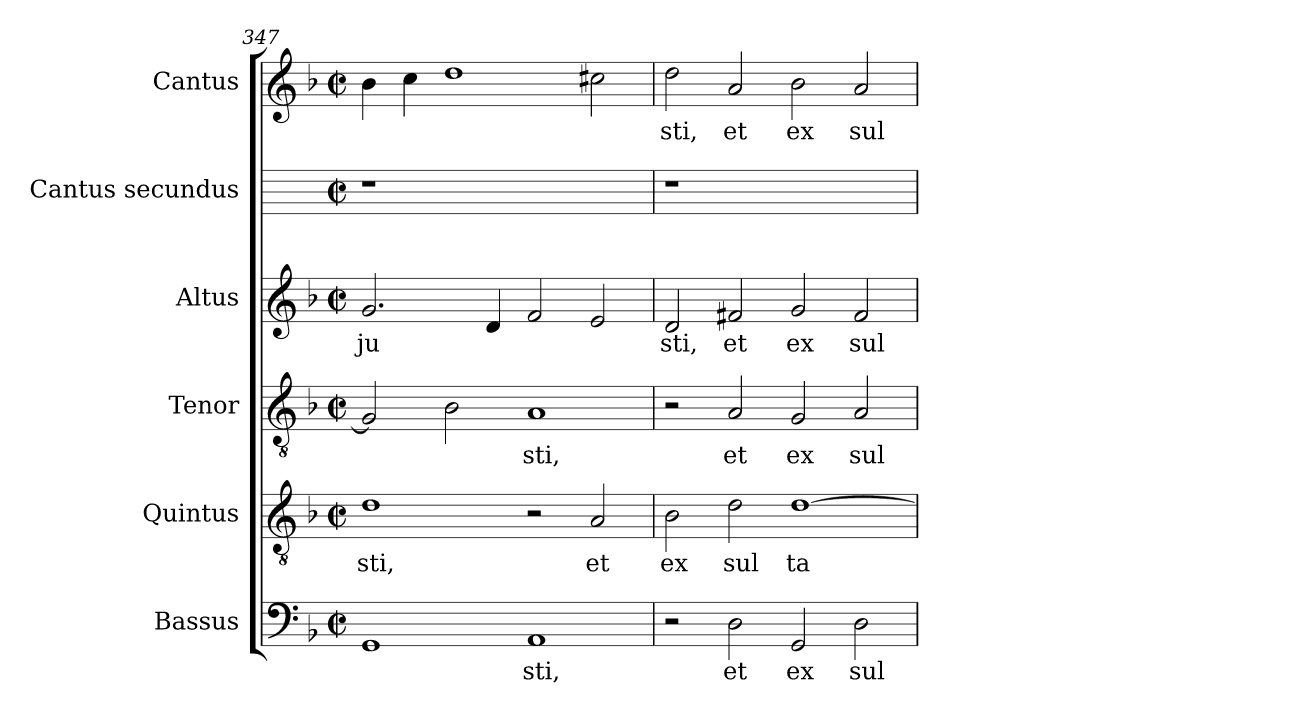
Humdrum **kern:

**kern	**text	**kern	**text	**kern	**text	**kern	**text	**kern	**kern	**text
*part6	*part6	*part5	*part5	*part4	*part4	*part3	*part3	*part2	*part1	*part1
*staff6	*staff6	*staff5	*staff5	*staff4	*staff4	*staff3	*staff3	*staff2	*staff1	*staff1
*I"Bassus	*	*I"Quintus	*	*I"Tenor	*	*I"Altus	*	*I"Cantus  secundus	*I"Cantus	*
*I'B	*	*I'Q	*	*I'T	*	*I'A	*	*	*I'C	*
*clefF4	*	*clefGv2	*	*clefGv2	*	*clefG2	*	*	*clefG2	*
*k[b-]	*	*k[b-]	*	*k[b-]	*	*k[b-]	*	*k[]	*k[b-]	*
*F:	*	*F:	*	*F:	*	*F:	*	*C:	*F:	*
*M2/2	*	*M2/2	*	*M2/2	*	*M2/2	*	*M2/2	*M2/2	*
*met(c|)	*	*met(c|)	*	*met(c|)	*	*met(c|)	*	*met(c|)	*met(c|)	*
=347	=347	=347	=347	=347	=347	=347	=347	=347	=347	=347
!	!LO:LY:b:cj	!	!LO:LY:b:cj	!	!LO:LY:b:cj	!	!LO:LY:b:cj	!	!	!LO:LY:b:cj
1GG	.	1d	sti,	2G/]	.	2.g/	ju	1r	4b-\	.
!	!	!	!	!	!	!	!	!	!	!LO:LY:b:cj
.	.	.	.	.	.	.	.	.	4cc\	.
!	!	!	!	!	!LO:LY:b:cj	!	!	!	!	!LO:LY:b:cj
.	.	.	.	2B-\	.	.	.	.	1dd	.
!	!	!	!	!	!	!	!LO:LY:b:cj	!	!	!
.	.	.	.	.	.	4d/	.	.	.	.
!	!LO:LY:b:cj	!	!	!	!LO:LY:b:cj	!	!LO:LY:b:cj	!	!	!
1AA	sti,	2r	.	1A	sti,	2f/	.	1ryy	.	.
!	!	!	!LO:LY:b:cj	!	!	!	!LO:LY:b:cj	!	!	!LO:LY:b:cj
.	.	2A/	et	.	.	2e/	.	.	2cc#\	.
=348	=348	=348	=348	=348	=348	=348	=348	=348	=348	=348
!	!	!	!LO:LY:b:cj	!	!	!	!LO:LY:b:cj	!	!	!LO:LY:b:cj
2r	.	2B-\	ex	2r	.	2d/	sti,	1r	2dd\	sti,
!	!LO:LY:b:cj	!	!LO:LY:b:cj	!	!LO:LY:b:cj	!	!LO:LY:b:cj	!	!	!LO:LY:b:cj
2D\	et	2d\	sul	2A/	et	2f#X/	et	.	2a/	et
!	!LO:LY:b:cj	!	!LO:LY:b:cj	!	!LO:LY:b:cj	!	!LO:LY:b:cj	!	!	!LO:LY:b:cj
2GG/	ex	[>1d	ta	2G/	ex	2g/	ex	1ryy	2b-\	ex
!	!LO:LY:b:cj	!	!	!	!LO:LY:b:cj	!	!LO:LY:b:cj	!	!	!LO:LY:b:cj
2D\	sul	.	.	2A/	sul	2f#/	sul	.	2a/	sul
=	=	=	=	=	=	=	=	=	=	=
*-	*-	*-	*-	*-	*-	*-	*-	*-	*-	*-
